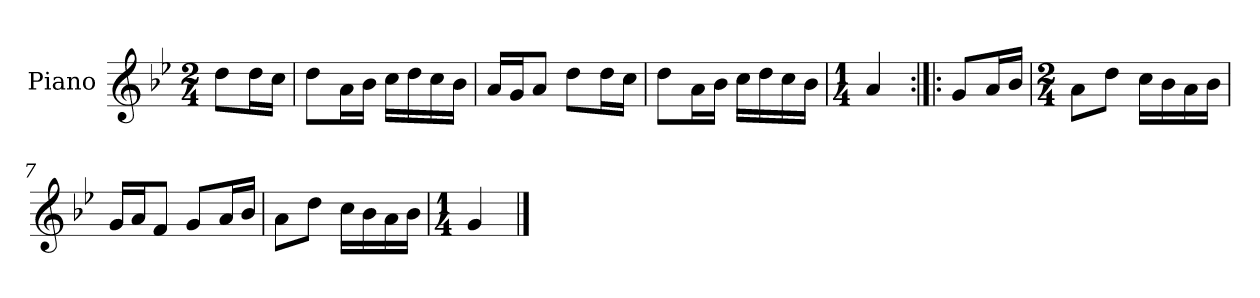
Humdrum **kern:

**kern
*part1
*staff1
*I"Piano
*I'Pno.
*clefG2
*k[b-e-]
*M2/4
=
8dd\L
16dd\L
16cc\JJ
=1
8dd\L
16a\L
16b-\JJ
16cc\LL
16dd\
16cc\
16b-\JJ
=2
16a/LL
16g/J
8a/J
8dd\L
16dd\L
16cc\JJ
=3
8dd\L
16a\L
16b-\JJ
16cc\LL
16dd\
16cc\
16b-\JJ
=4
*M1/4
4a/
=5:|!|:
8g/L
16a/L
16b-/JJ
=6
*M2/4
8a\L
8dd\J
16cc\LL
16b-\
16a\
16b-\JJ
!!LO:LB:g=z
=7
16g/LL
16a/J
8f/J
8g/L
16a/L
16b-/JJ
=8
8a\L
8dd\J
16cc\LL
16b-\
16a\
16b-\JJ
=9
*M1/4
4g/
==
*-
